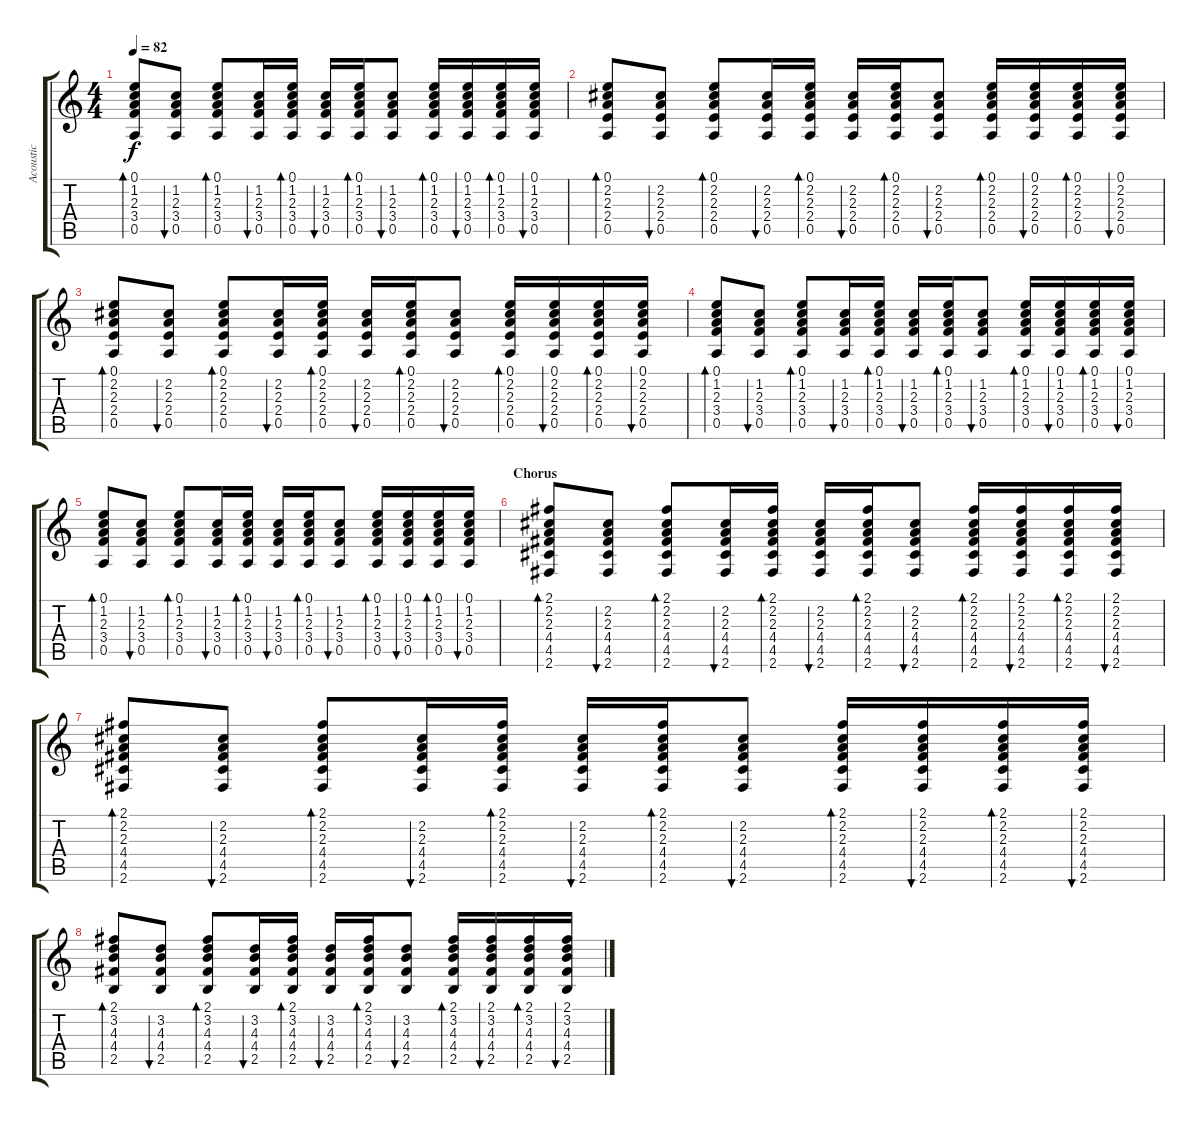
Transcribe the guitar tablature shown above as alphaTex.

\track ("Acoustic" "Acoustic") {instrument acousticguitarsteel}
\staff {score tabs}
\tuning (E4 B3 G3 D3 A2 E2) {hide}
\ts (4 4)
\tempo 82
\clef g2
\ks c
(0.1 1.2 2.3 3.4 0.5).8{bd 60 dy f} (1.2 2.3 3.4 0.5).8{bu 60} (0.1 1.2 2.3 3.4 0.5).8{bd 60} (1.2 2.3 3.4 0.5).16{bu 60} (0.1 1.2 2.3 3.4 0.5).16{bd 60} (1.2 2.3 3.4 0.5).16{bu 60} (0.1 1.2 2.3 3.4 0.5).16{bd 60} (1.2 2.3 3.4 0.5).8{bu 60} (0.1 1.2 2.3 3.4 0.5).16{bd 60} (0.1 1.2 2.3 3.4 0.5).16{bu 60} (0.1 1.2 2.3 3.4 0.5).16{bd 60} (0.1 1.2 2.3 3.4 0.5).16{bu 60} |
(0.1 2.2 2.3 2.4 0.5).8{bd 60} (2.2 2.3 2.4 0.5).8{bu 60} (0.1 2.2 2.3 2.4 0.5).8{bd 60} (2.2 2.3 2.4 0.5).16{bu 60} (0.1 2.2 2.3 2.4 0.5).16{bd 60} (2.2 2.3 2.4 0.5).16{bu 60} (0.1 2.2 2.3 2.4 0.5).16{bd 60} (2.2 2.3 2.4 0.5).8{bu 60} (0.1 2.2 2.3 2.4 0.5).16{bd 60} (0.1 2.2 2.3 2.4 0.5).16{bu 60} (0.1 2.2 2.3 2.4 0.5).16{bd 60} (0.1 2.2 2.3 2.4 0.5).16{bu 60} |
(0.1 2.2 2.3 2.4 0.5).8{bd 60} (2.2 2.3 2.4 0.5).8{bu 60} (0.1 2.2 2.3 2.4 0.5).8{bd 60} (2.2 2.3 2.4 0.5).16{bu 60} (0.1 2.2 2.3 2.4 0.5).16{bd 60} (2.2 2.3 2.4 0.5).16{bu 60} (0.1 2.2 2.3 2.4 0.5).16{bd 60} (2.2 2.3 2.4 0.5).8{bu 60} (0.1 2.2 2.3 2.4 0.5).16{bd 60} (0.1 2.2 2.3 2.4 0.5).16{bu 60} (0.1 2.2 2.3 2.4 0.5).16{bd 60} (0.1 2.2 2.3 2.4 0.5).16{bu 60} |
(0.1 1.2 2.3 3.4 0.5).8{bd 60} (1.2 2.3 3.4 0.5).8{bu 60} (0.1 1.2 2.3 3.4 0.5).8{bd 60} (1.2 2.3 3.4 0.5).16{bu 60} (0.1 1.2 2.3 3.4 0.5).16{bd 60} (1.2 2.3 3.4 0.5).16{bu 60} (0.1 1.2 2.3 3.4 0.5).16{bd 60} (1.2 2.3 3.4 0.5).8{bu 60} (0.1 1.2 2.3 3.4 0.5).16{bd 60} (0.1 1.2 2.3 3.4 0.5).16{bu 60} (0.1 1.2 2.3 3.4 0.5).16{bd 60} (0.1 1.2 2.3 3.4 0.5).16{bu 60} |
(0.1 1.2 2.3 3.4 0.5).8{bd 60} (1.2 2.3 3.4 0.5).8{bu 60} (0.1 1.2 2.3 3.4 0.5).8{bd 60} (1.2 2.3 3.4 0.5).16{bu 60} (0.1 1.2 2.3 3.4 0.5).16{bd 60} (1.2 2.3 3.4 0.5).16{bu 60} (0.1 1.2 2.3 3.4 0.5).16{bd 60} (1.2 2.3 3.4 0.5).8{bu 60} (0.1 1.2 2.3 3.4 0.5).16{bd 60} (0.1 1.2 2.3 3.4 0.5).16{bu 60} (0.1 1.2 2.3 3.4 0.5).16{bd 60} (0.1 1.2 2.3 3.4 0.5).16{bu 60} |
\section ("" "Chorus")
(2.1 2.2 2.3 4.4 4.5 2.6).8{bd 60} (2.2 2.3 4.4 4.5 2.6).8{bu 60} (2.1 2.2 2.3 4.4 4.5 2.6).8{bd 60} (2.2 2.3 4.4 4.5 2.6).16{bu 60} (2.1 2.2 2.3 4.4 4.5 2.6).16{bd 60} (2.2 2.3 4.4 4.5 2.6).16{bu 60} (2.1 2.2 2.3 4.4 4.5 2.6).16{bd 60} (2.2 2.3 4.4 4.5 2.6).8{bu 60} (2.1 2.2 2.3 4.4 4.5 2.6).16{bd 60} (2.1 2.2 2.3 4.4 4.5 2.6).16{bu 60} (2.1 2.2 2.3 4.4 4.5 2.6).16{bd 60} (2.1 2.2 2.3 4.4 4.5 2.6).16{bu 60} |
(2.1 2.2 2.3 4.4 4.5 2.6).8{bd 60} (2.2 2.3 4.4 4.5 2.6).8{bu 60} (2.1 2.2 2.3 4.4 4.5 2.6).8{bd 60} (2.2 2.3 4.4 4.5 2.6).16{bu 60} (2.1 2.2 2.3 4.4 4.5 2.6).16{bd 60} (2.2 2.3 4.4 4.5 2.6).16{bu 60} (2.1 2.2 2.3 4.4 4.5 2.6).16{bd 60} (2.2 2.3 4.4 4.5 2.6).8{bu 60} (2.1 2.2 2.3 4.4 4.5 2.6).16{bd 60} (2.1 2.2 2.3 4.4 4.5 2.6).16{bu 60} (2.1 2.2 2.3 4.4 4.5 2.6).16{bd 60} (2.1 2.2 2.3 4.4 4.5 2.6).16{bu 60} |
(2.1 3.2 4.3 4.4 2.5).8{bd 60} (3.2 4.3 4.4 2.5).8{bu 60} (2.1 3.2 4.3 4.4 2.5).8{bd 60} (3.2 4.3 4.4 2.5).16{bu 60} (2.1 3.2 4.3 4.4 2.5).16{bd 60} (3.2 4.3 4.4 2.5).16{bu 60} (2.1 3.2 4.3 4.4 2.5).16{bd 60} (3.2 4.3 4.4 2.5).8{bu 60} (2.1 3.2 4.3 4.4 2.5).16{bd 60} (2.1 3.2 4.3 4.4 2.5).16{bu 60} (2.1 3.2 4.3 4.4 2.5).16{bd 60} (2.1 3.2 4.3 4.4 2.5).16{bu 60}
